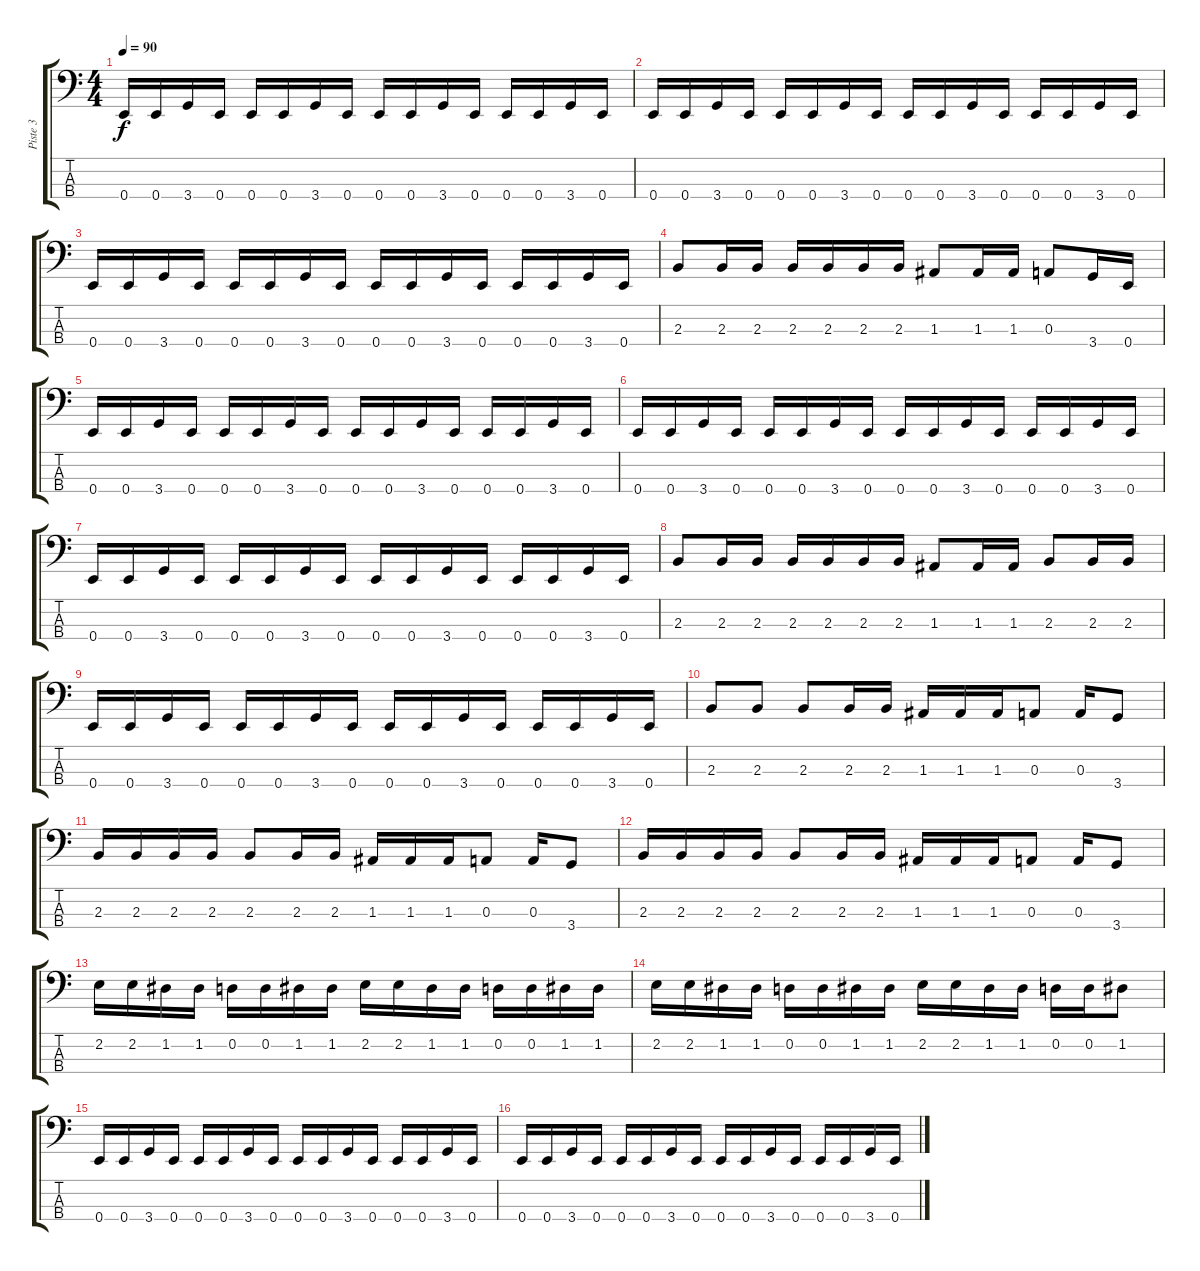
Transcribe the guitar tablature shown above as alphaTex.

\track ("Piste 3" "Piste 3") {instrument electricbasspick}
\staff {score tabs}
\tuning (G2 D2 A1 E1) {hide}
\ts (4 4)
\tempo 90
\clef f4
\ks c
0.4.16{dy f} 0.4.16 3.4.16 0.4.16 0.4.16 0.4.16 3.4.16 0.4.16 0.4.16 0.4.16 3.4.16 0.4.16 0.4.16 0.4.16 3.4.16 0.4.16 |
0.4.16 0.4.16 3.4.16 0.4.16 0.4.16 0.4.16 3.4.16 0.4.16 0.4.16 0.4.16 3.4.16 0.4.16 0.4.16 0.4.16 3.4.16 0.4.16 |
0.4.16 0.4.16 3.4.16 0.4.16 0.4.16 0.4.16 3.4.16 0.4.16 0.4.16 0.4.16 3.4.16 0.4.16 0.4.16 0.4.16 3.4.16 0.4.16 |
2.3.8 2.3.16 2.3.16 2.3.16 2.3.16 2.3.16 2.3.16 1.3.8 1.3.16 1.3.16 0.3.8 3.4.16 0.4.16 |
0.4.16 0.4.16 3.4.16 0.4.16 0.4.16 0.4.16 3.4.16 0.4.16 0.4.16 0.4.16 3.4.16 0.4.16 0.4.16 0.4.16 3.4.16 0.4.16 |
0.4.16 0.4.16 3.4.16 0.4.16 0.4.16 0.4.16 3.4.16 0.4.16 0.4.16 0.4.16 3.4.16 0.4.16 0.4.16 0.4.16 3.4.16 0.4.16 |
0.4.16 0.4.16 3.4.16 0.4.16 0.4.16 0.4.16 3.4.16 0.4.16 0.4.16 0.4.16 3.4.16 0.4.16 0.4.16 0.4.16 3.4.16 0.4.16 |
2.3.8 2.3.16 2.3.16 2.3.16 2.3.16 2.3.16 2.3.16 1.3.8 1.3.16 1.3.16 2.3.8 2.3.16 2.3.16 |
0.4.16 0.4.16 3.4.16 0.4.16 0.4.16 0.4.16 3.4.16 0.4.16 0.4.16 0.4.16 3.4.16 0.4.16 0.4.16 0.4.16 3.4.16 0.4.16 |
2.3.8 2.3.8 2.3.8 2.3.16 2.3.16 1.3.16 1.3.16 1.3.16 0.3.8 0.3.16 3.4.8 |
2.3.16 2.3.16 2.3.16 2.3.16 2.3.8 2.3.16 2.3.16 1.3.16 1.3.16 1.3.16 0.3.8 0.3.16 3.4.8 |
2.3.16 2.3.16 2.3.16 2.3.16 2.3.8 2.3.16 2.3.16 1.3.16 1.3.16 1.3.16 0.3.8 0.3.16 3.4.8 |
2.2.16 2.2.16 1.2.16 1.2.16 0.2.16 0.2.16 1.2.16 1.2.16 2.2.16 2.2.16 1.2.16 1.2.16 0.2.16 0.2.16 1.2.16 1.2.16 |
2.2.16 2.2.16 1.2.16 1.2.16 0.2.16 0.2.16 1.2.16 1.2.16 2.2.16 2.2.16 1.2.16 1.2.16 0.2.16 0.2.16 1.2.8 |
0.4.16 0.4.16 3.4.16 0.4.16 0.4.16 0.4.16 3.4.16 0.4.16 0.4.16 0.4.16 3.4.16 0.4.16 0.4.16 0.4.16 3.4.16 0.4.16 |
0.4.16 0.4.16 3.4.16 0.4.16 0.4.16 0.4.16 3.4.16 0.4.16 0.4.16 0.4.16 3.4.16 0.4.16 0.4.16 0.4.16 3.4.16 0.4.16
